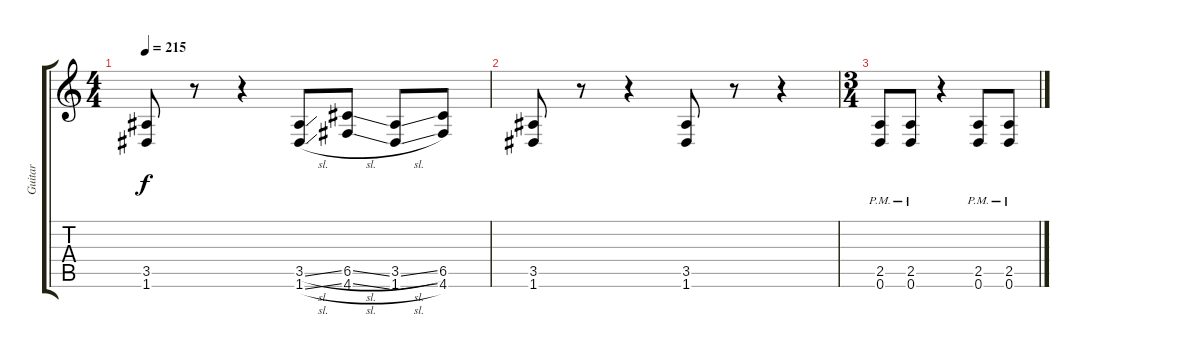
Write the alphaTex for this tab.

\track ("Guitar" "Guitar") {instrument distortionguitar}
\staff {score tabs}
\tuning (D4 A3 F3 C3 G2 D2) {hide}
\ts (4 4)
\tempo 215
\clef g2
\ks c
(3.5 1.6).8{dy f} r.8 r.4 (3.5{sl} 1.6{sl}).8 (6.5{sl} 4.6{sl}).8 (3.5{sl} 1.6{sl}).8 (6.5 4.6).8 |
(3.5 1.6).8 r.8 r.4 (3.5 1.6).8 r.8 r.4 |
\ts (3 4)
(2.5{pm} 0.6{pm}).8 (2.5{pm} 0.6{pm}).8 r.4 (2.5{pm} 0.6{pm}).8 (2.5{pm} 0.6{pm}).8
